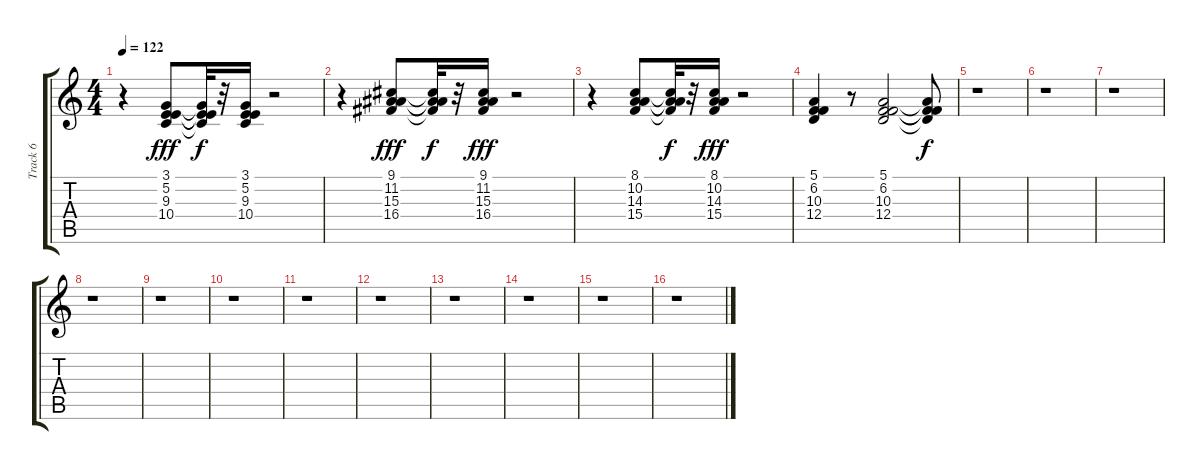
\track ("Track 6" "Track 6") {instrument synthbrass1}
\staff {score tabs}
\tuning (E4 B3 G3 D3 A2 E2) {hide}
\ts (4 4)
\tempo 122
\clef g2
\ks c
r.4{dy fff} (3.1 5.2 9.3 10.4).8 (3.1{t} 5.2{t} 9.3{t} 10.4{t}).32{dy f} r.32 (3.1 5.2 9.3 10.4).16 r.2 |
r.4 (9.1 11.2 15.3 16.4).8{dy fff} (9.1{t} 11.2{t} 15.3{t} 16.4{t}).32{dy f} r.32 (9.1 11.2 15.3 16.4).16{dy fff} r.2 |
r.4 (8.1 10.2 14.3 15.4).8 (8.1{t} 10.2{t} 14.3{t} 15.4{t}).32{dy f} r.32 (8.1 10.2 14.3 15.4).16{dy fff} r.2 |
(5.1 6.2 10.3 12.4).4 r.8 (5.1 6.2 10.3 12.4).2 (5.1{t} 6.2{t} 10.3{t} 12.4{t}).8{dy f} |
r.1 |
r.1 |
r.1 |
r.1 |
r.1 |
r.1 |
r.1 |
r.1 |
r.1 |
r.1 |
r.1 |
r.1
